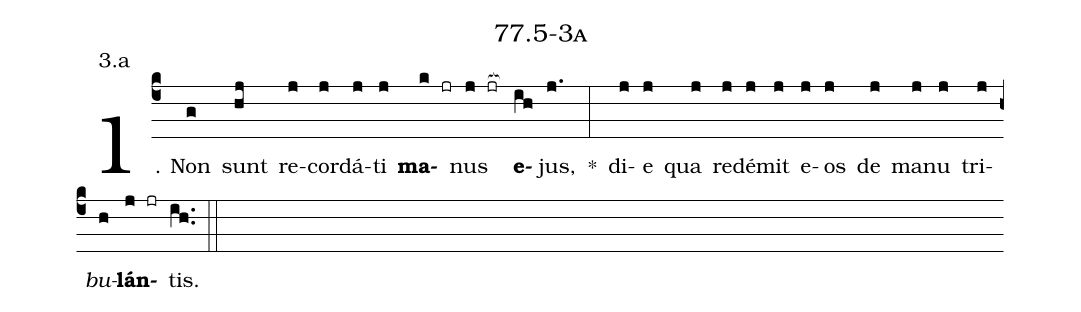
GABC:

name: 77.5-3a;
annotation: 3.a;
%%
(c4)1. Non(g) sunt(hj) re(j)cor(j)dá(j)ti(j) <b>ma</b>(k jr)nus(j jr[ocb:1{]) <b>e</b>(ih[ocb:0}])jus,(j.) *(:) di(j)e(j) qua(j) red(j)é(j)mit(j) e(j)os(j) de(j) ma(j)nu(j) tri(j)<i>bu</i>(h)<b>lán</b>(j jr)tis.(ih..) (::)


%E(j) u(j) o(j) u(h) a(j) e.(ih..) (::)
